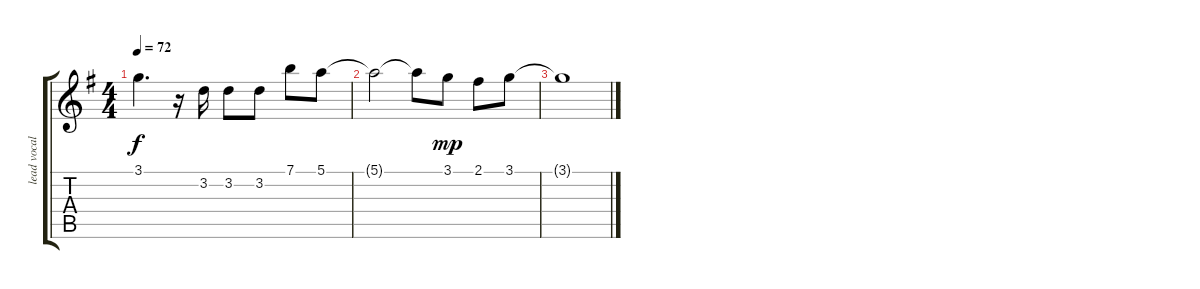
\track ("lead vocal (Billy)" "lead vocal") {instrument acousticguitarsteel}
\staff {score tabs}
\tuning (E4 B3 G3 D3 A2 E2) {hide}
\ts (4 4)
\tempo 72
\clef g2
\ks g
3.1{t}.4{d dy f} r.16 3.2.16 3.2.8 3.2.8 7.1.8 5.1.8 |
5.1{t}.2 5.1{t}.8 3.1.8{dy mp} 2.1.8 3.1.8 |
3.1{t}.1
